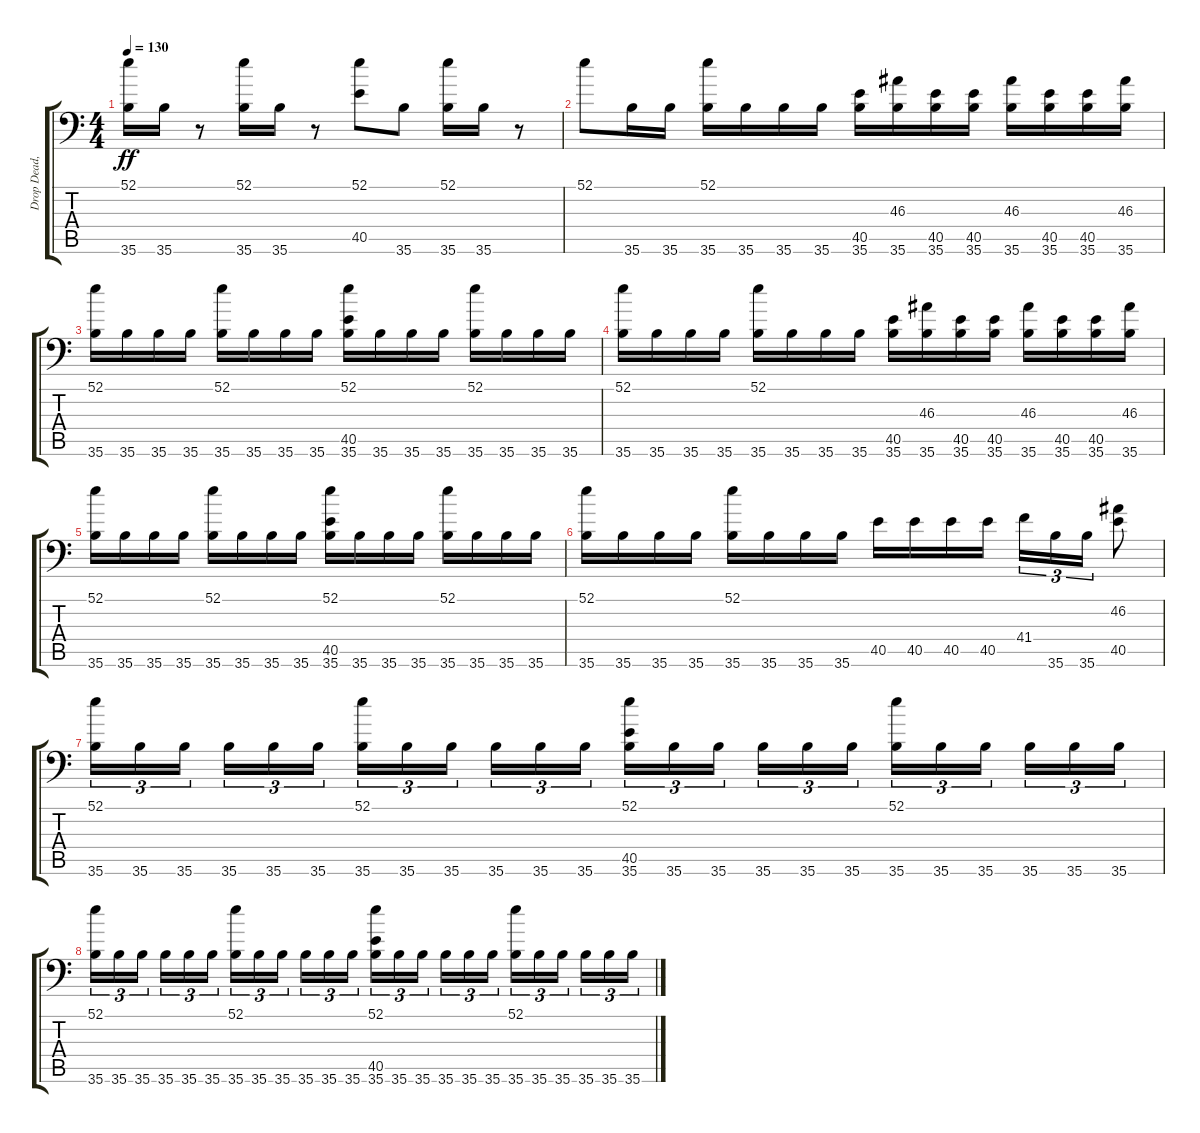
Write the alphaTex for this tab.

\track ("Drop Dead, Johnny" "Drop Dead,") {instrument acousticgrandpiano}
\staff {score tabs}
\tuning (C-1 C-1 C-1 C-1 C-1 C-1) {hide}
\ts (4 4)
\tempo 130
\clef f4
\ks c
(52.1 35.6).16{dy ff} 35.6.16 r.8 (52.1 35.6).16 35.6.16 r.8 (52.1 40.5).8 35.6.8 (52.1 35.6).16 35.6.16 r.8 |
52.1.8 35.6.16 35.6.16 (52.1 35.6).16 35.6.16 35.6.16 35.6.16 (40.5 35.6).16 (46.3 35.6).16 (40.5 35.6).16 (40.5 35.6).16 (46.3 35.6).16 (40.5 35.6).16 (40.5 35.6).16 (46.3 35.6).16 |
(52.1 35.6).16 35.6.16 35.6.16 35.6.16 (52.1 35.6).16 35.6.16 35.6.16 35.6.16 (52.1 40.5 35.6).16 35.6.16 35.6.16 35.6.16 (52.1 35.6).16 35.6.16 35.6.16 35.6.16 |
(52.1 35.6).16 35.6.16 35.6.16 35.6.16 (52.1 35.6).16 35.6.16 35.6.16 35.6.16 (40.5 35.6).16 (46.3 35.6).16 (40.5 35.6).16 (40.5 35.6).16 (46.3 35.6).16 (40.5 35.6).16 (40.5 35.6).16 (46.3 35.6).16 |
(52.1 35.6).16 35.6.16 35.6.16 35.6.16 (52.1 35.6).16 35.6.16 35.6.16 35.6.16 (52.1 40.5 35.6).16 35.6.16 35.6.16 35.6.16 (52.1 35.6).16 35.6.16 35.6.16 35.6.16 |
(52.1 35.6).16 35.6.16 35.6.16 35.6.16 (52.1 35.6).16 35.6.16 35.6.16 35.6.16 40.5.16 40.5.16 40.5.16 40.5.16 41.4.16{tu (3 2)} 35.6.16{tu (3 2)} 35.6.16{tu (3 2)} (46.2 40.5).8 |
(52.1 35.6).16{tu (3 2)} 35.6.16{tu (3 2)} 35.6.16{tu (3 2)} 35.6.16{tu (3 2)} 35.6.16{tu (3 2)} 35.6.16{tu (3 2)} (52.1 35.6).16{tu (3 2)} 35.6.16{tu (3 2)} 35.6.16{tu (3 2)} 35.6.16{tu (3 2)} 35.6.16{tu (3 2)} 35.6.16{tu (3 2)} (52.1 40.5 35.6).16{tu (3 2)} 35.6.16{tu (3 2)} 35.6.16{tu (3 2)} 35.6.16{tu (3 2)} 35.6.16{tu (3 2)} 35.6.16{tu (3 2)} (52.1 35.6).16{tu (3 2)} 35.6.16{tu (3 2)} 35.6.16{tu (3 2)} 35.6.16{tu (3 2)} 35.6.16{tu (3 2)} 35.6.16{tu (3 2)} |
(52.1 35.6).16{tu (3 2)} 35.6.16{tu (3 2)} 35.6.16{tu (3 2)} 35.6.16{tu (3 2)} 35.6.16{tu (3 2)} 35.6.16{tu (3 2)} (52.1 35.6).16{tu (3 2)} 35.6.16{tu (3 2)} 35.6.16{tu (3 2)} 35.6.16{tu (3 2)} 35.6.16{tu (3 2)} 35.6.16{tu (3 2)} (52.1 40.5 35.6).16{tu (3 2)} 35.6.16{tu (3 2)} 35.6.16{tu (3 2)} 35.6.16{tu (3 2)} 35.6.16{tu (3 2)} 35.6.16{tu (3 2)} (52.1 35.6).16{tu (3 2)} 35.6.16{tu (3 2)} 35.6.16{tu (3 2)} 35.6.16{tu (3 2)} 35.6.16{tu (3 2)} 35.6.16{tu (3 2)}
